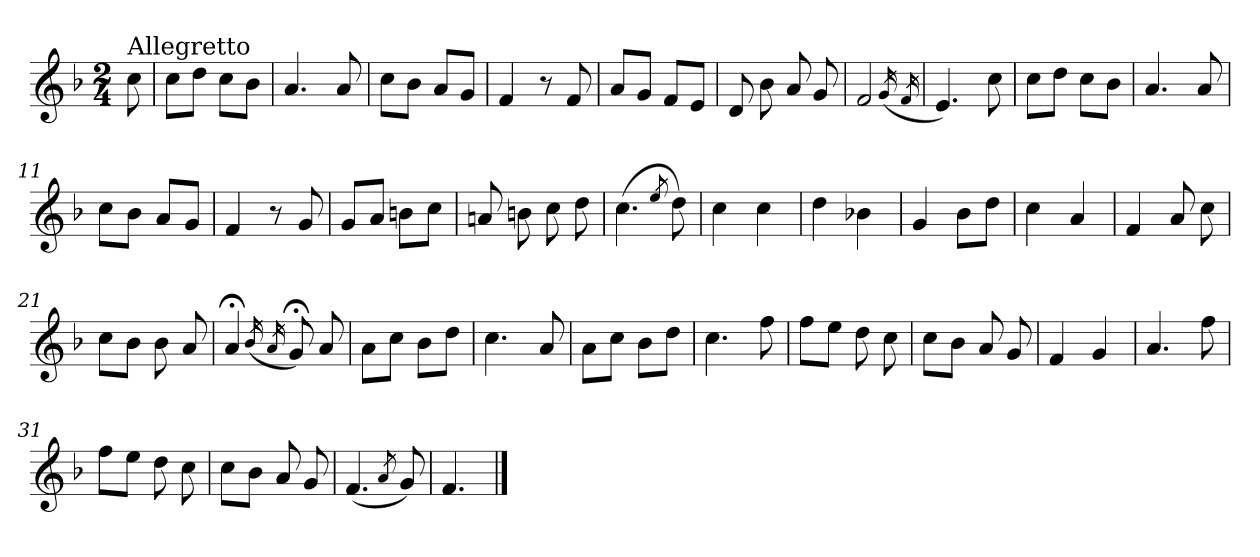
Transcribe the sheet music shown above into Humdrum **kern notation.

**kern
*part1
*staff1
*clefG2
*k[b-]
*F:
*M2/4
=
!LO:TX:a:t=Allegretto
8cc\
=1
8cc\L
8dd\J
8cc\L
8b-\J
=2
4.a/
8a/
=3
8cc\L
8b-\J
8a/L
8g/J
=4
4f/
8r
8f/
=5
8a/L
8g/J
8f/L
8e/J
=6
8d/
8b-\
8a/
8g/
=7
2f/
(<16qg/
16qf/
=8
4.e/)
8cc\
!!LO:LB:g=z
=9
8cc\L
8dd\J
8cc\L
8b-\J
=10
4.a/
8a/
=11
8cc\L
8b-\J
8a/L
8g/J
=12
4f/
8r
8g/
=13
8g/L
8a/J
8bn\L
8cc\J
=14
8an/
8bn\
8cc\
8dd\
=15
(>4.cc\
8qee/
8dd\)
=16
4cc\
4cc\
=17
4dd\
4b-X\
=18
4g/
8b-\L
8dd\J
!!LO:LB:g=z
=19
4cc\
4a/
=20
4f/
8a/
8cc\
=21
8cc\L
8b-\J
8b-\
8a/
=22
4a;</
(<16qb-/
16qa/
8g;</)
8a/
=23
8a\L
8cc\J
8b-\L
8dd\J
=24
4.cc\
8a/
=25
8a\L
8cc\J
8b-\L
8dd\J
=26
4.cc\
8ff\
=27
8ff\L
8ee\J
8dd\
8cc\
=28
8cc\L
8b-\J
8a/
8g/
!!LO:LB:g=z
=29
4f/
4g/
=30
4.a/
8ff\
=31
8ff\L
8ee\J
8dd\
8cc\
=32
8cc\L
8b-\J
8a/
8g/
=33
(<4.f/
8qa/
8g/)
=34
4.f/
==
*-
